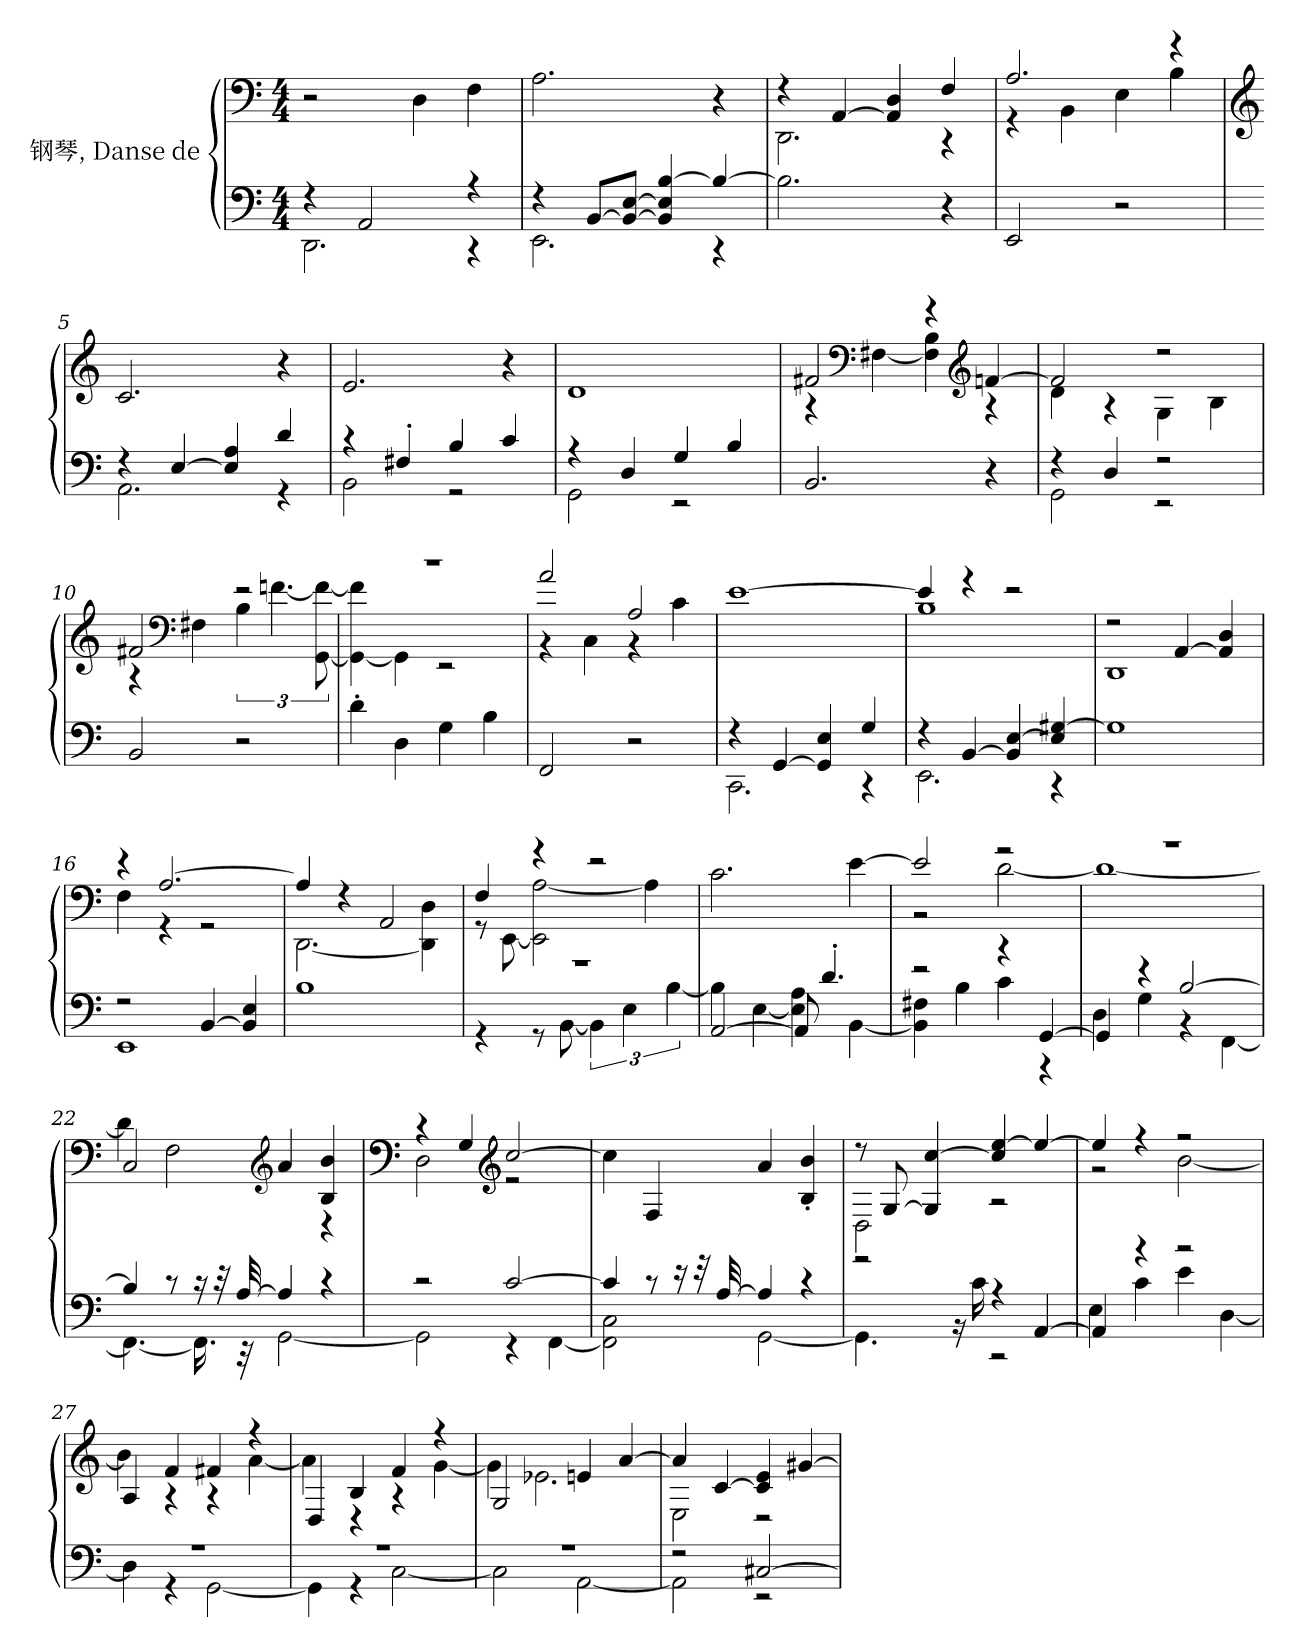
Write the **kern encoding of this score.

**kern	**kern
*part1	*part1
*staff2	*staff1
*I"钢琴, Danse de	*
*clefF4	*clefF4
*k[]	*k[]
*M4/4	*M4/4
*MM149	*MM149
=1	=1
*^	*
4r	2.DD\	2r
2AA/	.	.
.	.	4D\
4r	4r	4F\
=2	=2	=2
4r	2.EE\	2.A\
[8BB/L	.	.
8BB/_ [8E/J	.	.
4BB/] 4E/] [4B/	.	.
4B/_	4r	4r
*v	*v	*
=3	=3
*	*^
2.B\]	4r	2.DD\
.	[4AA/	.
.	4AA/] 4D/	.
4r	4F/	4r
=4	=4	=4
2EE/	2.A/	4r
.	.	4BB\
2r	.	4E\
.	4r	4B\
*	*v	*v
=5	=5
*	*clefG2
*^	*
4r	2.AA\	2.c/
[4E/	.	.
4E/] 4A/	.	.
4d/	4r	4r
=6	=6	=6
4r	2BB\	2.e/
4F#X'/	.	.
4B/	2r	.
4c/	.	4r
=7	=7	=7
4r	2GG\	1d
4D/	.	.
4G/	2r	.
4B/	.	.
*v	*v	*
!!LO:LB:g=z
=8	=8
*	*^
2.BB/	2f#X/	4r
*	*clefF4	*
.	.	[4F#X\
.	4r	4F#\] 4B\
*	*clefG2	*
4r	[4fn/	4r
=9	=9	=9
*^	*	*
4r	2GG\	2f/]	4d\
4D/	.	.	4r
2r	2r	2r	4G\
.	.	.	4B\
*v	*v	*	*
=10	=10	=10
2BB/	2f#X/	4r
*	*clefF4	*
.	.	4F#X\
2r	2r	6B\
.	.	[6.fn\
.	.	[12GG\ 12f\_
=11	=11	=11
4d'\	1r	4GG\_ 4f\]
4D\	.	4GG\]
4G\	.	2r
4B\	.	.
=12	=12	=12
2FF/	2a/	4r
.	.	4C\
2r	2A/	4r
.	.	4c\
*	*v	*v
=13	=13
*^	*
4r	2.CC\	[1e
[4GG/	.	.
4GG/] 4E/	.	.
4G/	4r	.
!!LO:LB:g=z
=14	=14	=14
*	*	*^
4r	2.EE\	4e/]	1B
[4BB/	.	4r	.
4BB/] [4E/	.	2r	.
4E/] [4G#X/	4r	.	.
*v	*v	*	*
=15	=15	=15
1G#]	2r	1DD
.	[4AA/	.
.	4AA/] 4D/	.
=16	=16	=16
*^	*	*
2r	1EE	4r	4F\
.	.	[2.A/	4r
[4BB/	.	.	2r
4BB/] 4E/	.	.	.
*v	*v	*	*
=17	=17	=17
1B	4A/]	[2.DD\
.	4r	.
.	2AA/	.
.	.	4DD\] 4D\
=18	=18	=18
*^	*	*
1r	4r	4F/	8r
.	.	.	[8EE\
.	8r	4r	2EE\] [2A\
.	[8BB\	.	.
.	6BB\]	2r	.
.	6E\	.	.
.	.	.	4A\]
.	[6B\	.	.
*	*	*v	*v
=19	=19	=19
[2AA/	4B\]	2.c\
.	[4E\	.
8AA/]	4E\] 4A\	.
4.d'/	.	.
.	[4BB\	[4e\
!!LO:LB:g=z
=20	=20	=20
*	*	*^
2r	4BB\] 4F#X\	2e/]	2r
.	4B\	.	.
4r	4c\	2r	[2d\
[4GG/	4r	.	.
=21	=21	=21	=21
4GG/]	4D\	1r	1d_
4r	4G\	.	.
[2B/	4r	.	.
.	[4FF\	.	.
=22	=22	=22	=22
4B/]	4.FF\_	2C/	4d\]
8r	.	.	2F\
16r	16.FF\]	.	.
32r	.	.	.
[32A/	32r	.	.
*	*	*clefG2	*
4A/]	[2GG\	4a/	.
4r	.	4B/ 4b/	4r
=23	=23	=23	=23
*	*	*clefF4	*
2r	2GG\]	4r	2D\
.	.	4G/	.
*	*	*clefG2	*
[2c/	4r	[2cc/	2r
.	[4FF\	.	.
*	*	*v	*v
=24	=24	=24
4c/]	2FF\] 2C\	4cc\]
8r	.	4F/
16r	.	.
32r	.	.
[32A/	.	.
4A/]	[2GG\	4a/
4r	.	4B/' 4b/'
!!LO:LB:g=z
=25	=25	=25
*	*	*^
2r	4.GG\]	8r	2D\
.	.	[8G/	.
.	.	4G/] [4cc/	.
.	16r	.	.
.	16c\	.	.
4r	2r	4cc/] [4ee/	2r
[4AA/	.	4ee/_	.
=26	=26	=26	=26
4AA/]	4E\	4ee/]	2r
4r	4c\	4r	.
2r	4e\	2r	[2b\
.	[4D\	.	.
=27	=27	=27	=27
1r	4D\]	4A/	4b\]
.	4r	4f/	4r
.	[2GG\	4f#X/	4r
.	.	4r	[4a\
=28	=28	=28	=28
1r	4GG\]	4D/	4a\]
.	4r	4B/	4r
.	[2C\	4f/	4r
.	.	4r	[4g\
=29	=29	=29	=29
1r	2C\]	2G/	4g\]
.	.	.	2.e-X\
.	[2AA\	4en/	.
.	.	[4a/	.
=30	=30	=30	=30
2r	2AA\]	4a/]	2E\
.	.	[4c/	.
[2C#X/	2r	4c/] 4e/	2r
.	.	[4g#X/	.
*v	*v	*	*
*	*v	*v
=	=
*-	*-
